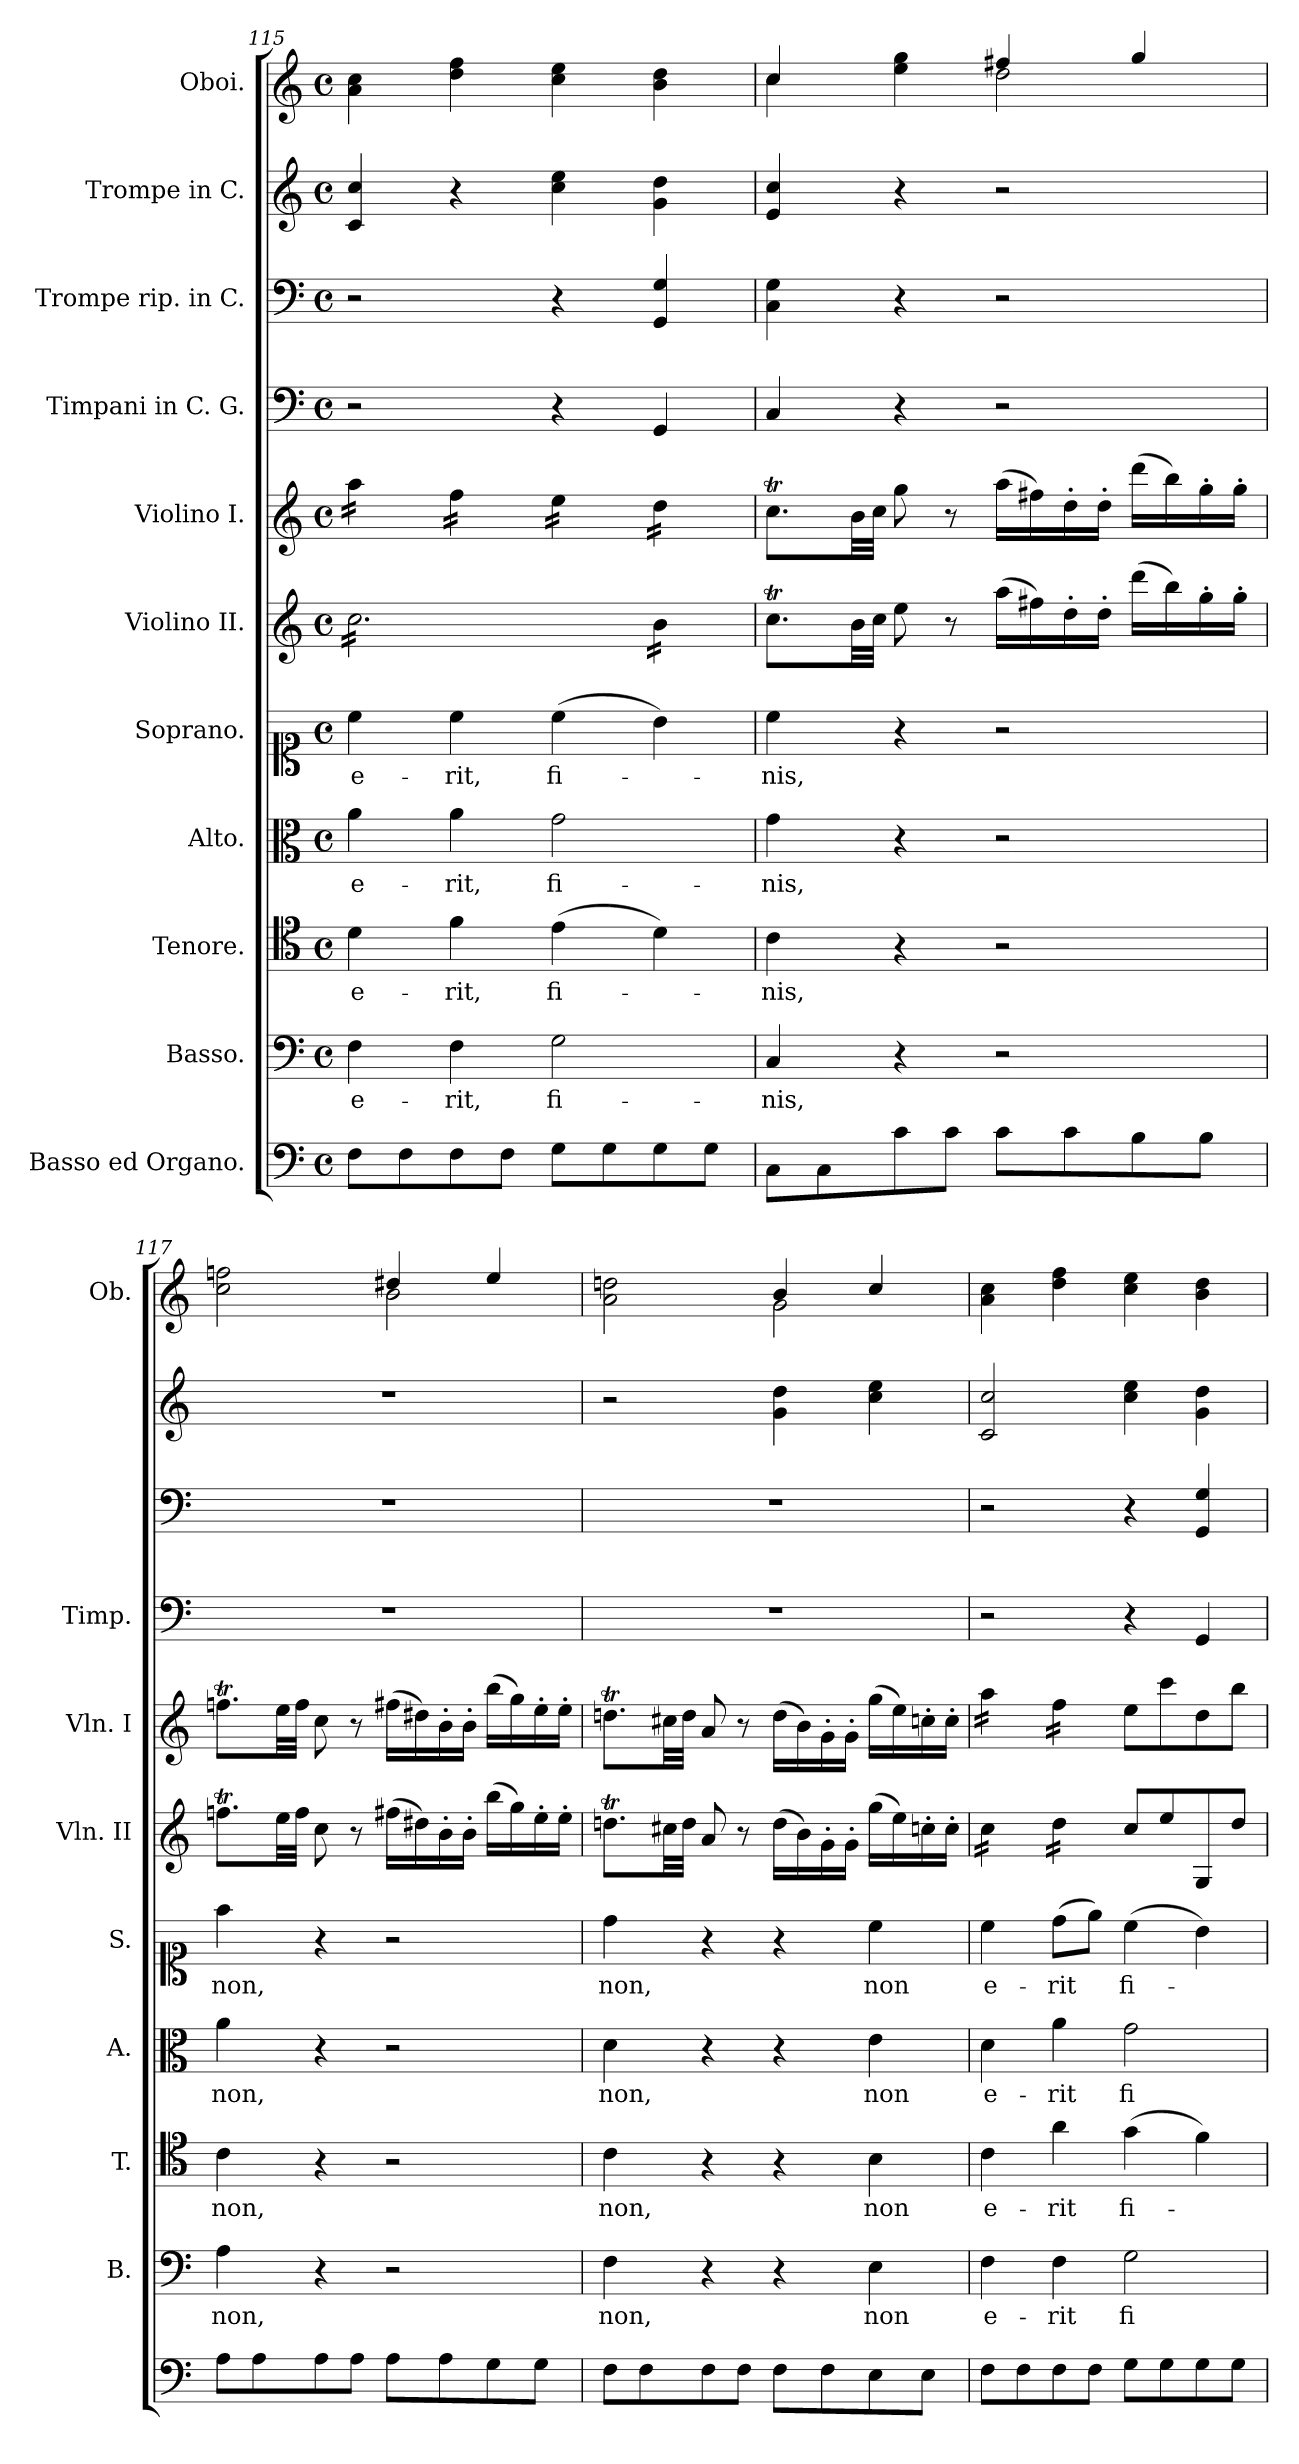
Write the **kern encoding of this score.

**kern	**kern	**text	**kern	**text	**kern	**text	**kern	**text	**kern	**kern	**kern	**kern	**kern	**kern
*part11	*part10	*part10	*part9	*part9	*part8	*part8	*part7	*part7	*part6	*part5	*part4	*part3	*part2	*part1
*staff11	*staff10	*staff10	*staff9	*staff9	*staff8	*staff8	*staff7	*staff7	*staff6	*staff5	*staff4	*staff3	*staff2	*staff1
*I"Basso ed  Organo.	*I"Basso.	*	*I"Tenore.	*	*I"Alto.	*	*I"Soprano.	*	*I"Violino II.	*I"Violino I.	*I"Timpani in C. G.	*I"Trompe rip. in C.	*I"Trompe in C.	*I"Oboi.
*	*I'B.	*	*I'T.	*	*I'A.	*	*I'S.	*	*I'Vln. II	*I'Vln. I	*I'Timp.	*	*	*I'Ob.
!!LO:LB:g=z
*clefF4	*clefF4	*	*clefC4	*	*clefC3	*	*clefC1	*	*clefG2	*clefG2	*clefF4	*clefF4	*clefG2	*clefG2
*k[]	*k[]	*	*k[]	*	*k[]	*	*k[]	*	*k[]	*k[]	*k[]	*k[]	*k[]	*k[]
*M4/4	*M4/4	*	*M4/4	*	*M4/4	*	*M4/4	*	*M4/4	*M4/4	*M4/4	*M4/4	*M4/4	*M4/4
*met(c)	*met(c)	*	*met(c)	*	*met(c)	*	*met(c)	*	*met(c)	*met(c)	*met(c)	*met(c)	*met(c)	*met(c)
=115	=115	=115	=115	=115	=115	=115	=115	=115	=115	=115	=115	=115	=115	=115
!	!	!LO:LY:b	!	!LO:LY:b	!	!LO:LY:b	!	!LO:LY:b	!	!	!	!	!	!
*	*	*	*	*	*	*	*	*	*tremolo	*	*	*	*	*
*	*	*	*	*	*	*	*	*	*	*tremolo	*	*	*	*
8F\L	4F\	e-	4d\	e-	4a\	e-	4cc\	e-	16cc\LL	16aa\LL	2r	2r	4c/ 4cc/	4a\ 4cc\
.	.	.	.	.	.	.	.	.	16cc\	16aa\	.	.	.	.
8F\	.	.	.	.	.	.	.	.	16cc\	16aa\	.	.	.	.
.	.	.	.	.	.	.	.	.	16cc\	16aa\JJ	.	.	.	.
!	!	!LO:LY:b	!	!LO:LY:b	!	!LO:LY:b	!	!LO:LY:b	!	!	!	!	!	!
8F\	4F\	-rit,	4f\	-rit,	4a\	-rit,	4cc\	-rit,	16cc\	16ff\LL	.	.	4r	4dd\ 4ff\
.	.	.	.	.	.	.	.	.	16cc\	16ff\	.	.	.	.
8F\J	.	.	.	.	.	.	.	.	16cc\	16ff\	.	.	.	.
.	.	.	.	.	.	.	.	.	16cc\	16ff\JJ	.	.	.	.
!	!	!LO:LY:b	!	!LO:LY:b	!	!LO:LY:b	!	!LO:LY:b	!	!	!	!	!	!
8G\L	2G\	fi-	(>4e\	fi-	2g\	fi-	(>4cc\	fi-	16cc\	16ee\LL	4r	4r	4cc\ 4ee\	4cc\ 4ee\
.	.	.	.	.	.	.	.	.	16cc\	16ee\	.	.	.	.
8G\	.	.	.	.	.	.	.	.	16cc\	16ee\	.	.	.	.
.	.	.	.	.	.	.	.	.	16cc\JJ	16ee\JJ	.	.	.	.
8G\	.	.	4d\)	.	.	.	4b\)	.	16b\LL	16dd\LL	4GG/	4GG/ 4G/	4g\ 4dd\	4b\ 4dd\
.	.	.	.	.	.	.	.	.	16b\	16dd\	.	.	.	.
8G\J	.	.	.	.	.	.	.	.	16b\	16dd\	.	.	.	.
.	.	.	.	.	.	.	.	.	16b\JJ	16dd\JJ	.	.	.	.
*	*	*	*	*	*	*	*	*	*	*Xtremolo	*	*	*	*
*	*	*	*	*	*	*	*	*	*Xtremolo	*	*	*	*	*
=116	=116	=116	=116	=116	=116	=116	=116	=116	=116	=116	=116	=116	=116	=116
!	!	!LO:LY:b	!	!LO:LY:b	!	!LO:LY:b	!	!LO:LY:b	!	!	!	!	!	!
*	*	*	*	*	*	*	*	*	*	*	*	*	*	*^
8C\L	4C/	-nis,	4c\	-nis,	4g\	-nis,	4cc\	-nis,	8.ccT\L	8.ccT\L	4C/	4C\ 4G\	4e/ 4cc/	4cc/	4cc\
8C\	.	.	.	.	.	.	.	.	.	.	.	.	.	.	.
.	.	.	.	.	.	.	.	.	32b\LL	32b\LL	.	.	.	.	.
.	.	.	.	.	.	.	.	.	32cc\JJJ	32cc\JJJ	.	.	.	.	.
8c\	4r	.	4r	.	4r	.	4r	.	8ee\	8gg\	4r	4r	4r	4ee\ 4gg\	4ryy
8c\J	.	.	.	.	.	.	.	.	8r	8r	.	.	.	.	.
8c\L	2r	.	2r	.	2r	.	2r	.	(>16aa\LL	(>16aa\LL	2r	2r	2r	4ff#X/	2dd\
.	.	.	.	.	.	.	.	.	16ff#X\)	16ff#X\)	.	.	.	.	.
8c\	.	.	.	.	.	.	.	.	16dd'\	16dd'\	.	.	.	.	.
.	.	.	.	.	.	.	.	.	16dd'\JJ	16dd'\JJ	.	.	.	.	.
8B\	.	.	.	.	.	.	.	.	(>16ddd\LL	(>16ddd\LL	.	.	.	4gg/	.
.	.	.	.	.	.	.	.	.	16bb\)	16bb\)	.	.	.	.	.
8B\J	.	.	.	.	.	.	.	.	16gg'\	16gg'\	.	.	.	.	.
.	.	.	.	.	.	.	.	.	16gg'\JJ	16gg'\JJ	.	.	.	.	.
=117	=117	=117	=117	=117	=117	=117	=117	=117	=117	=117	=117	=117	=117	=117	=117
!	!	!LO:LY:b	!	!LO:LY:b	!	!LO:LY:b	!	!LO:LY:b	!	!	!	!	!	!	!
8A\L	4A\	non,	4c\	non,	4a\	non,	4ff\	non,	8.ffnT\L	8.ffnT\L	1r	1r	1r	2cc\ 2ffn\	2ryy
8A\	.	.	.	.	.	.	.	.	.	.	.	.	.	.	.
.	.	.	.	.	.	.	.	.	32ee\LL	32ee\LL	.	.	.	.	.
.	.	.	.	.	.	.	.	.	32ff\JJJ	32ff\JJJ	.	.	.	.	.
8A\	4r	.	4r	.	4r	.	4r	.	8cc\	8cc\	.	.	.	.	.
8A\J	.	.	.	.	.	.	.	.	8r	8r	.	.	.	.	.
8A\L	2r	.	2r	.	2r	.	2r	.	(>16ff#X\LL	(>16ff#X\LL	.	.	.	4dd#X/	2b\
.	.	.	.	.	.	.	.	.	16dd#X\)	16dd#X\)	.	.	.	.	.
8A\	.	.	.	.	.	.	.	.	16b'\	16b'\	.	.	.	.	.
.	.	.	.	.	.	.	.	.	16b'\JJ	16b'\JJ	.	.	.	.	.
8G\	.	.	.	.	.	.	.	.	(>16bb\LL	(>16bb\LL	.	.	.	4ee/	.
.	.	.	.	.	.	.	.	.	16gg\)	16gg\)	.	.	.	.	.
8G\J	.	.	.	.	.	.	.	.	16ee'\	16ee'\	.	.	.	.	.
.	.	.	.	.	.	.	.	.	16ee'\JJ	16ee'\JJ	.	.	.	.	.
=118	=118	=118	=118	=118	=118	=118	=118	=118	=118	=118	=118	=118	=118	=118	=118
!	!	!LO:LY:b	!	!LO:LY:b	!	!LO:LY:b	!	!LO:LY:b	!	!	!	!	!	!	!
8F\L	4F\	non,	4c\	non,	4d\	non,	4dd\	non,	8.ddnT\L	8.ddnT\L	1r	1r	2r	2a\ 2ddn\	2ryy
8F\	.	.	.	.	.	.	.	.	.	.	.	.	.	.	.
.	.	.	.	.	.	.	.	.	32cc#X\LL	32cc#X\LL	.	.	.	.	.
.	.	.	.	.	.	.	.	.	32dd\JJJ	32dd\JJJ	.	.	.	.	.
8F\	4r	.	4r	.	4r	.	4r	.	8a/	8a/	.	.	.	.	.
8F\J	.	.	.	.	.	.	.	.	8r	8r	.	.	.	.	.
8F\L	4r	.	4r	.	4r	.	4r	.	(>16dd\LL	(>16dd\LL	.	.	4g\ 4dd\	4b/	2g\
.	.	.	.	.	.	.	.	.	16b\)	16b\)	.	.	.	.	.
8F\	.	.	.	.	.	.	.	.	16g'\	16g'\	.	.	.	.	.
.	.	.	.	.	.	.	.	.	16g'\JJ	16g'\JJ	.	.	.	.	.
!	!	!LO:LY:b	!	!LO:LY:b	!	!LO:LY:b	!	!LO:LY:b	!	!	!	!	!	!	!
8E\	4E\	non	4B\	non	4e\	non	4cc\	non	(>16gg\LL	(>16gg\LL	.	.	4cc\ 4ee\	4cc/	.
.	.	.	.	.	.	.	.	.	16ee\)	16ee\)	.	.	.	.	.
8E\J	.	.	.	.	.	.	.	.	16ccn'\	16ccn'\	.	.	.	.	.
.	.	.	.	.	.	.	.	.	16cc'\JJ	16cc'\JJ	.	.	.	.	.
*	*	*	*	*	*	*	*	*	*	*	*	*	*	*v	*v
=119	=119	=119	=119	=119	=119	=119	=119	=119	=119	=119	=119	=119	=119	=119
!	!	!LO:LY:b	!	!LO:LY:b	!	!LO:LY:b	!	!LO:LY:b	!	!	!	!	!	!
*	*	*	*	*	*	*	*	*	*tremolo	*	*	*	*	*
*	*	*	*	*	*	*	*	*	*	*tremolo	*	*	*	*
8F\L	4F\	e-	4c\	e-	4d\	e-	4cc\	e-	16cc\LL	16aa\LL	2r	2r	2c/ 2cc/	4a\ 4cc\
.	.	.	.	.	.	.	.	.	16cc\	16aa\	.	.	.	.
8F\	.	.	.	.	.	.	.	.	16cc\	16aa\	.	.	.	.
.	.	.	.	.	.	.	.	.	16cc\JJ	16aa\JJ	.	.	.	.
!	!	!LO:LY:b	!	!LO:LY:b	!	!LO:LY:b	!	!LO:LY:b	!	!	!	!	!	!
8F\	4F\	-rit	4a\	-rit	4a\	-rit	(>8dd\L	-rit	16dd\LL	16ff\LL	.	.	.	4dd\ 4ff\
.	.	.	.	.	.	.	.	.	16dd\	16ff\	.	.	.	.
8F\J	.	.	.	.	.	.	8ee\J)	.	16dd\	16ff\	.	.	.	.
.	.	.	.	.	.	.	.	.	16dd\JJ	16ff\JJ	.	.	.	.
*	*	*	*	*	*	*	*	*	*	*Xtremolo	*	*	*	*
*	*	*	*	*	*	*	*	*	*Xtremolo	*	*	*	*	*
!	!	!LO:LY:b	!	!LO:LY:b	!	!LO:LY:b	!	!LO:LY:b	!	!	!	!	!	!
8G\L	2G\	fi-	(>4g\	fi-	2g\	fi-	(>4cc\	fi-	8cc/L	8ee\L	4r	4r	4cc\ 4ee\	4cc\ 4ee\
8G\	.	.	.	.	.	.	.	.	8ee/	8ccc\	.	.	.	.
8G\	.	.	4f\)	.	.	.	4b\)	.	8G/	8dd\	4GG/	4GG/ 4G/	4g\ 4dd\	4b\ 4dd\
8G\J	.	.	.	.	.	.	.	.	8dd/J	8bb\J	.	.	.	.
=	=	=	=	=	=	=	=	=	=	=	=	=	=	=
*-	*-	*-	*-	*-	*-	*-	*-	*-	*-	*-	*-	*-	*-	*-
